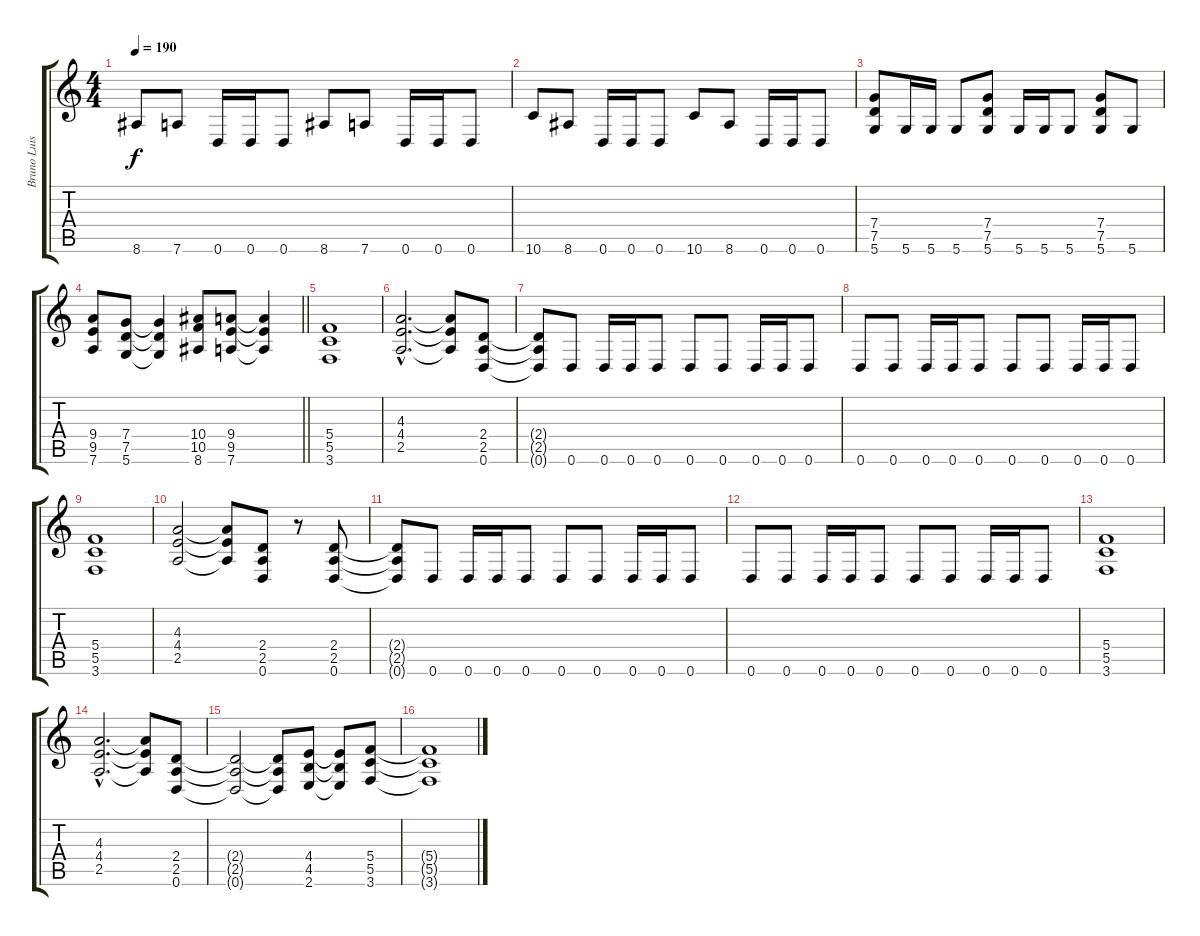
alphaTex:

\track ("Bruno Luis" "Bruno Luis") {instrument distortionguitar}
\staff {score tabs}
\tuning (D4 A3 F3 C3 G2 D2) {hide}
\ts (4 4)
\tempo 190
\clef g2
\ks c
8.6.8{dy f} 7.6.8 0.6.16 0.6.16 0.6.8 8.6.8 7.6.8 0.6.16 0.6.16 0.6.8 |
10.6.8 8.6.8 0.6.16 0.6.16 0.6.8 10.6.8 8.6.8 0.6.16 0.6.16 0.6.8 |
(7.4 7.5 5.6).8 5.6.16 5.6.16 5.6.8 (7.4 7.5 5.6).8 5.6.16 5.6.16 5.6.8 (7.4 7.5 5.6).8 5.6.8 |
\barLineRight lightlight
(9.4 9.5 7.6).8 (7.4 7.5 5.6).8 (7.4{t} 7.5{t} 5.6{t}).4 (10.4 10.5 8.6).8 (9.4 9.5 7.6).8 (9.4{t} 9.5{t} 7.6{t}).4 |
(5.4 5.5 3.6).1 |
(4.3{hac} 4.4{hac} 2.5{hac}).2{d} (4.3{t} 4.4{t} 2.5{t}).8 (2.4 2.5 0.6).8 |
(2.4{t} 2.5{t} 0.6{t}).8 0.6.8 0.6.16 0.6.16 0.6.8 0.6.8 0.6.8 0.6.16 0.6.16 0.6.8 |
0.6.8 0.6.8 0.6.16 0.6.16 0.6.8 0.6.8 0.6.8 0.6.16 0.6.16 0.6.8 |
(5.4 5.5 3.6).1 |
(4.3 4.4 2.5).2 (4.3{t} 4.4{t} 2.5{t}).8 (2.4 2.5 0.6).8 r.8 (2.4 2.5 0.6).8 |
(2.4{t} 2.5{t} 0.6{t}).8 0.6.8 0.6.16 0.6.16 0.6.8 0.6.8 0.6.8 0.6.16 0.6.16 0.6.8 |
0.6.8 0.6.8 0.6.16 0.6.16 0.6.8 0.6.8 0.6.8 0.6.16 0.6.16 0.6.8 |
(5.4 5.5 3.6).1 |
(4.3{hac} 4.4{hac} 2.5{hac}).2{d} (4.3{t} 4.4{t} 2.5{t}).8 (2.4 2.5 0.6).8 |
(2.4{t} 2.5{t} 0.6{t}).2 (2.4{t} 2.5{t} 0.6{t}).8 (4.4 4.5 2.6).8 (4.4{t} 4.5{t} 2.6{t}).8 (5.4 5.5 3.6).8 |
(5.4{t} 5.5{t} 3.6{t}).1
